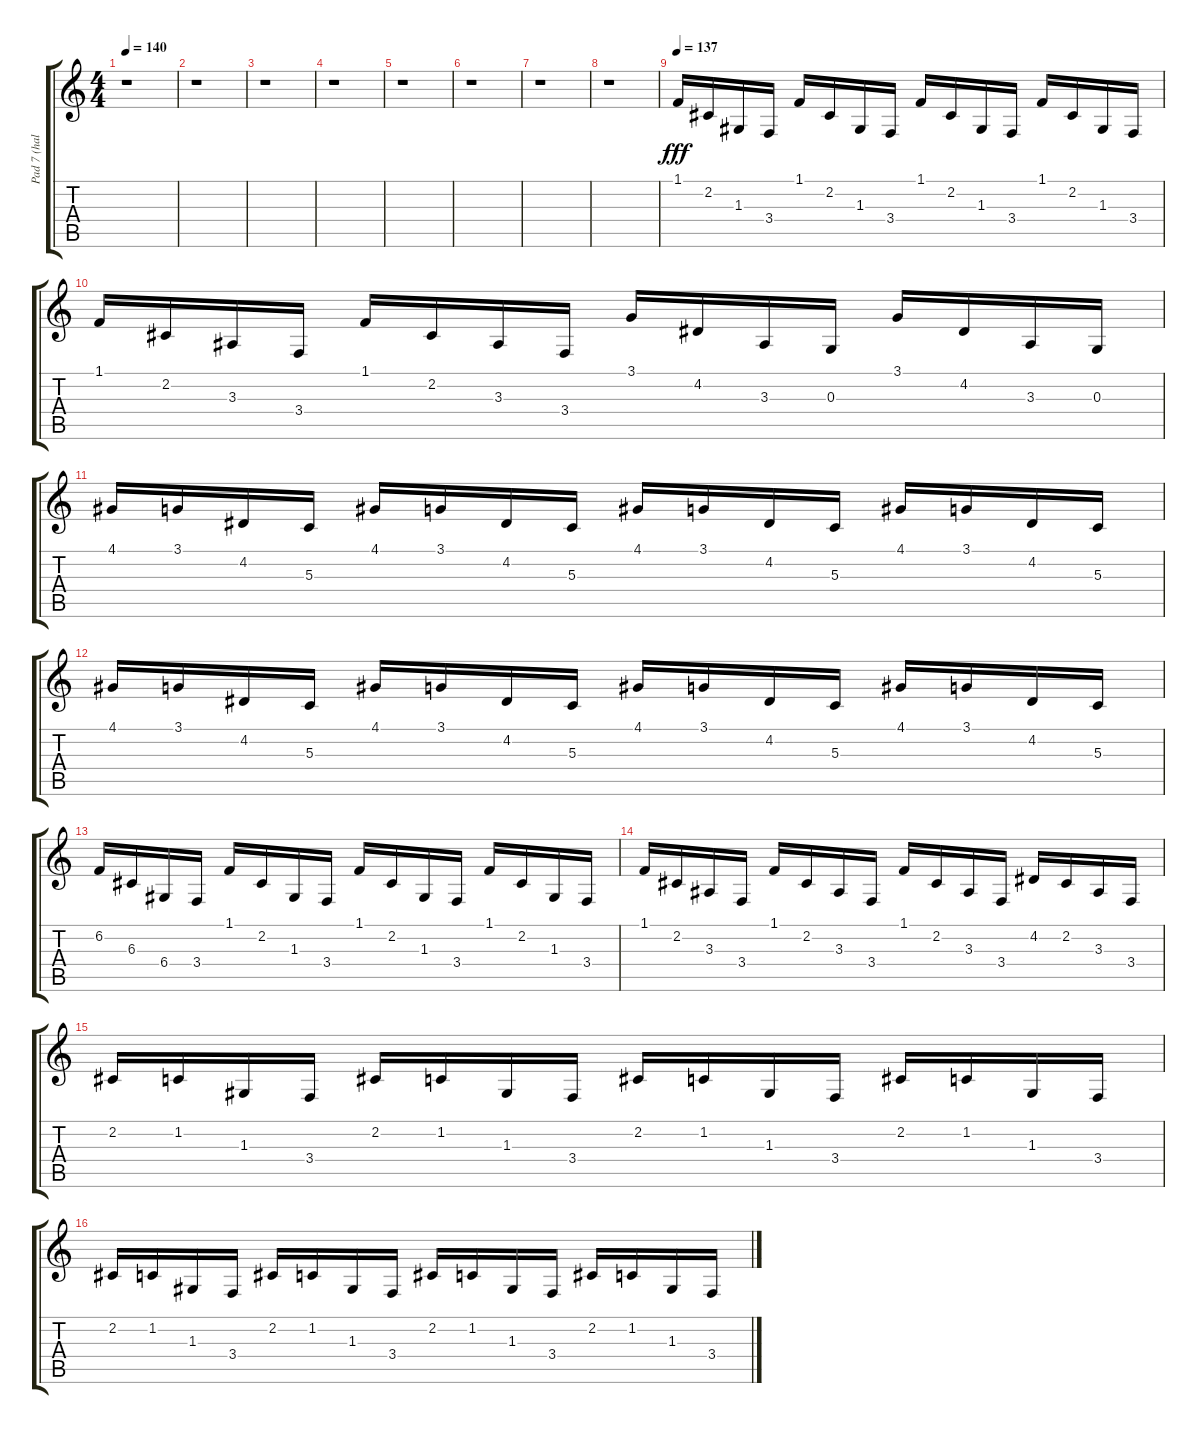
\track ("Pad 7 (halo)" "Pad 7 (hal") {instrument pad7halo}
\staff {score tabs}
\tuning (E4 B3 G3 D3 A2 E2) {hide}
\ts (4 4)
\tempo 140
\clef g2
\ks c
r.1{dy fff} |
r.1 |
r.1 |
r.1 |
r.1 |
r.1 |
r.1 |
r.1 |
\tempo 137
1.1.16{volume 14 balance 8} 2.2.16{balance 8} 1.3.16{balance 8} 3.4.16{balance 7} 1.1.16{balance 7} 2.2.16{balance 7} 1.3.16{balance 7} 3.4.16{balance 6} 1.1.16{balance 6} 2.2.16{balance 6} 1.3.16{balance 6} 3.4.16{balance 6} 1.1.16{balance 5} 2.2.16{balance 5} 1.3.16{balance 5} 3.4.16{balance 5} |
1.1.16{balance 4} 2.2.16{balance 4} 3.3.16{balance 4} 3.4.16{balance 4} 1.1.16{balance 4} 2.2.16{balance 3} 3.3.16{balance 3} 3.4.16{balance 3} 3.1.16{balance 3} 4.2.16{balance 2} 3.3.16{volume 14 balance 2} 0.3.16{balance 2} 3.1.16{balance 2} 4.2.16{balance 2} 3.3.16{balance 1} 0.3.16{balance 1} |
4.1.16{balance 1} 3.1.16{balance 2} 4.2.16{balance 2} 5.3.16{balance 3} 4.1.16{balance 3} 3.1.16{balance 4} 4.2.16{balance 4} 5.3.16{balance 4} 4.1.16{balance 5} 3.1.16{balance 5} 4.2.16{balance 6} 5.3.16{balance 6} 4.1.16{balance 7} 3.1.16{balance 7} 4.2.16{balance 8} 5.3.16{balance 8} |
4.1.16{balance 8} 3.1.16{balance 9} 4.2.16{balance 9} 5.3.16{balance 10} 4.1.16{volume 14 balance 10} 3.1.16{balance 11} 4.2.16{balance 11} 5.3.16{balance 12} 4.1.16{balance 12} 3.1.16{balance 12} 4.2.16{balance 13} 5.3.16{balance 13} 4.1.16{balance 14} 3.1.16{balance 14} 4.2.16{balance 15} 5.3.16{balance 15} |
6.2.16{balance 16} 6.3.16{balance 16} 6.4.16{balance 15} 3.4.16{balance 14} 1.1.16{balance 14} 2.2.16{balance 14} 1.3.16{balance 13} 3.4.16{balance 12} 1.1.16{balance 12} 2.2.16{balance 12} 1.3.16{balance 11} 3.4.16{balance 11} 1.1.16{balance 10} 2.2.16{volume 14 balance 10} 1.3.16{balance 9} 3.4.16{balance 9} |
1.1.16{balance 8} 2.2.16{balance 8} 3.3.16{balance 7} 3.4.16{balance 7} 1.1.16{balance 6} 2.2.16{balance 6} 3.3.16{balance 5} 3.4.16{balance 5} 1.1.16{balance 4} 2.2.16{balance 4} 3.3.16{balance 3} 3.4.16{balance 3} 4.2.16{balance 2} 2.2.16{balance 2} 3.3.16{balance 1} 3.4.16{balance 1} |
2.2.16{balance 0} 1.2.16{balance 0} 1.3.16{balance 1} 3.4.16{balance 1} 2.2.16{balance 2} 1.2.16{balance 2} 1.3.16{balance 2} 3.4.16{volume 14 balance 2} 2.2.16{balance 3} 1.2.16{balance 3} 1.3.16{balance 3} 3.4.16{balance 4} 2.2.16{balance 4} 1.2.16{balance 4} 1.3.16{balance 5} 3.4.16{balance 5} |
2.2.16{balance 5} 1.2.16{balance 6} 1.3.16{balance 6} 3.4.16{balance 6} 2.2.16{balance 7} 1.2.16{balance 7} 1.3.16{balance 7} 3.4.16{balance 8} 2.2.16{balance 8} 1.2.16 1.3.16 3.4.16 2.2.16 1.2.16 1.3.16 3.4.16
